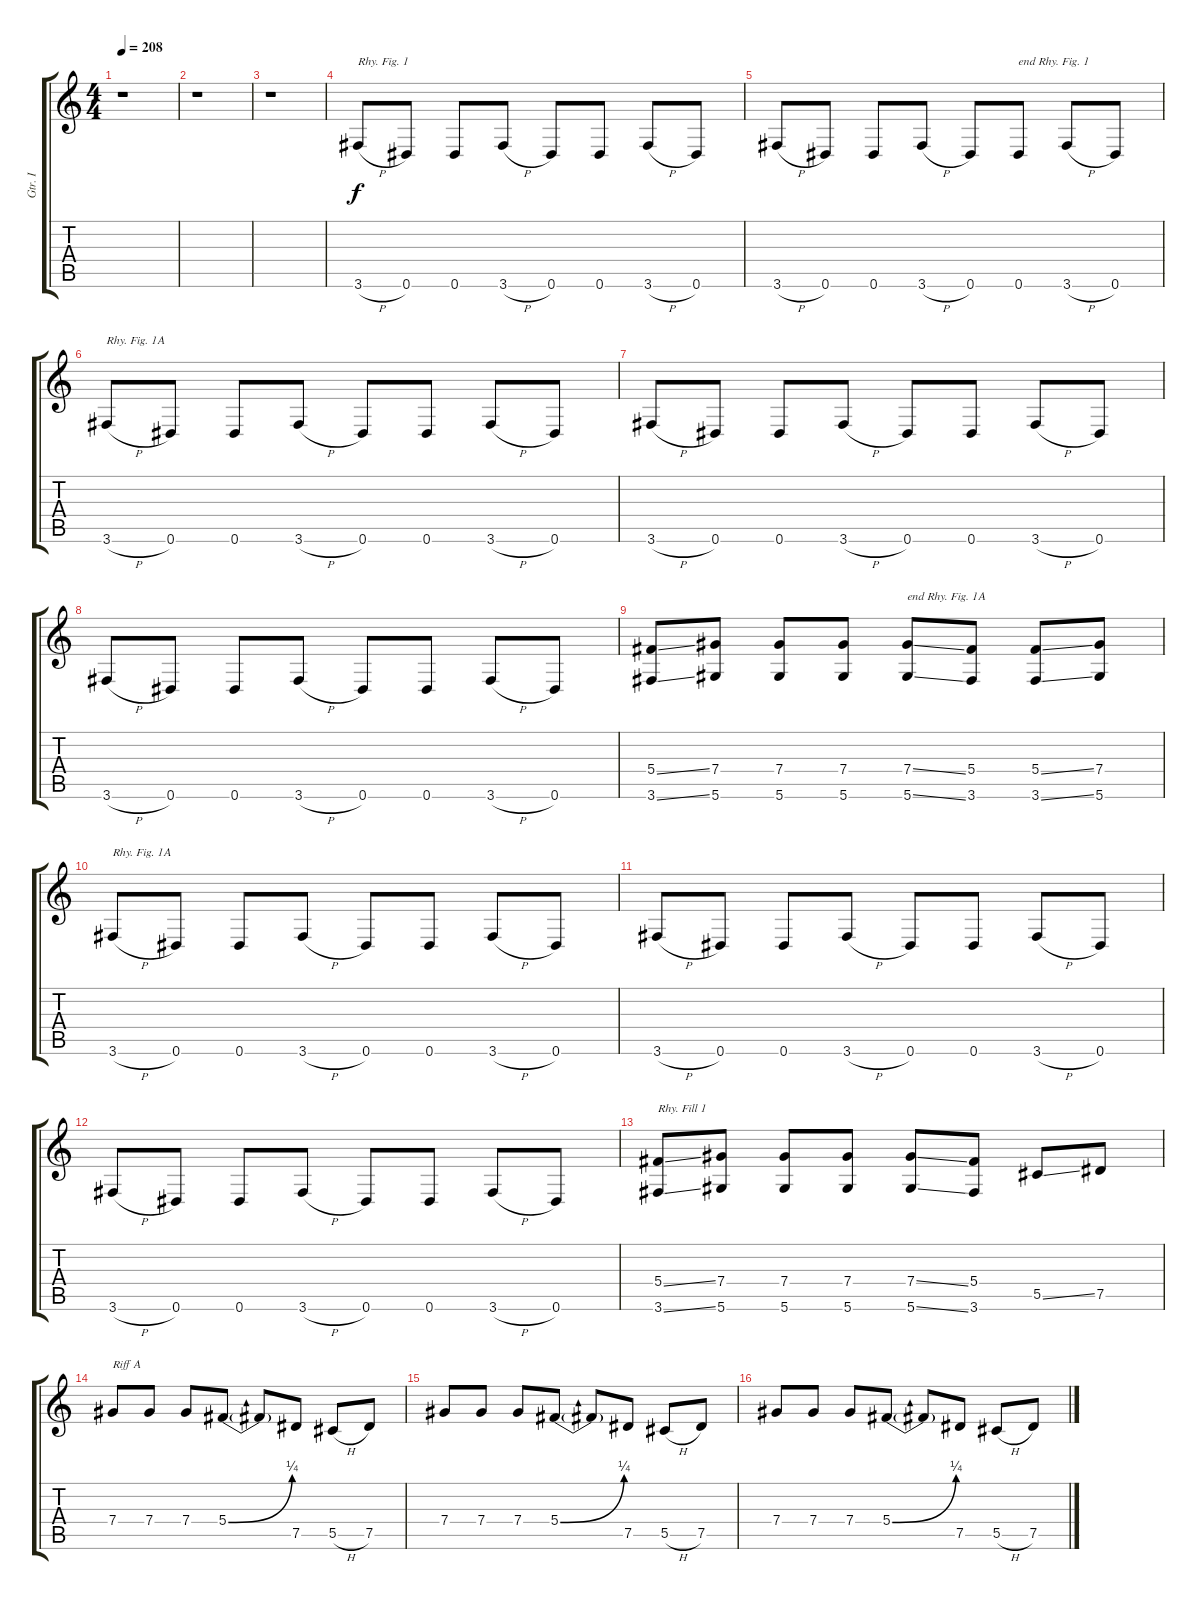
\track ("Gtr. I" "Gtr. I") {instrument distortionguitar}
\staff {score tabs}
\tuning (Eb4 Bb3 Gb3 Db3 Ab2 Eb2) {hide}
\ts (4 4)
\tempo 208
\clef g2
\ks c
r.1{dy f instrument distortionguitar} |
r.1 |
r.1 |
3.6{h}.8{txt "Rhy. Fig. 1"} 0.6.8 0.6.8 3.6{h}.8 0.6.8 0.6.8 3.6{h}.8 0.6.8 |
3.6{h}.8 0.6.8 0.6.8 3.6{h}.8 0.6.8 0.6.8{txt "end Rhy. Fig. 1"} 3.6{h}.8 0.6.8 |
3.6{h}.8{txt "Rhy. Fig. 1A"} 0.6.8 0.6.8 3.6{h}.8 0.6.8 0.6.8 3.6{h}.8 0.6.8 |
3.6{h}.8 0.6.8 0.6.8 3.6{h}.8 0.6.8 0.6.8 3.6{h}.8 0.6.8 |
3.6{h}.8 0.6.8 0.6.8 3.6{h}.8 0.6.8 0.6.8 3.6{h}.8 0.6.8 |
(5.4{ss} 3.6{ss}).8 (7.4 5.6).8 (7.4 5.6).8 (7.4 5.6).8 (7.4{ss} 5.6{ss}).8{txt "end Rhy. Fig. 1A"} (5.4 3.6).8 (5.4{ss} 3.6{ss}).8 (7.4 5.6).8 |
3.6{h}.8{txt "Rhy. Fig. 1A"} 0.6.8 0.6.8 3.6{h}.8 0.6.8 0.6.8 3.6{h}.8 0.6.8 |
3.6{h}.8 0.6.8 0.6.8 3.6{h}.8 0.6.8 0.6.8 3.6{h}.8 0.6.8 |
3.6{h}.8 0.6.8 0.6.8 3.6{h}.8 0.6.8 0.6.8 3.6{h}.8 0.6.8 |
(5.4{ss} 3.6{ss}).8{txt "Rhy. Fill 1"} (7.4 5.6).8 (7.4 5.6).8 (7.4 5.6).8 (7.4{ss} 5.6{ss}).8 (5.4 3.6).8 5.5{ss}.8 7.5.8 |
7.4.8{txt "Riff A"} 7.4.8 7.4.8 5.4{be (bend 0 0 60 1)}.8 5.4{t}.8 7.5.8 5.5{h}.8 7.5.8 |
7.4.8 7.4.8 7.4.8 5.4{be (bend 0 0 60 1)}.8 5.4{t}.8 7.5.8 5.5{h}.8 7.5.8 |
7.4.8 7.4.8 7.4.8 5.4{be (bend 0 0 60 1)}.8 5.4{t}.8 7.5.8 5.5{h}.8 7.5.8
